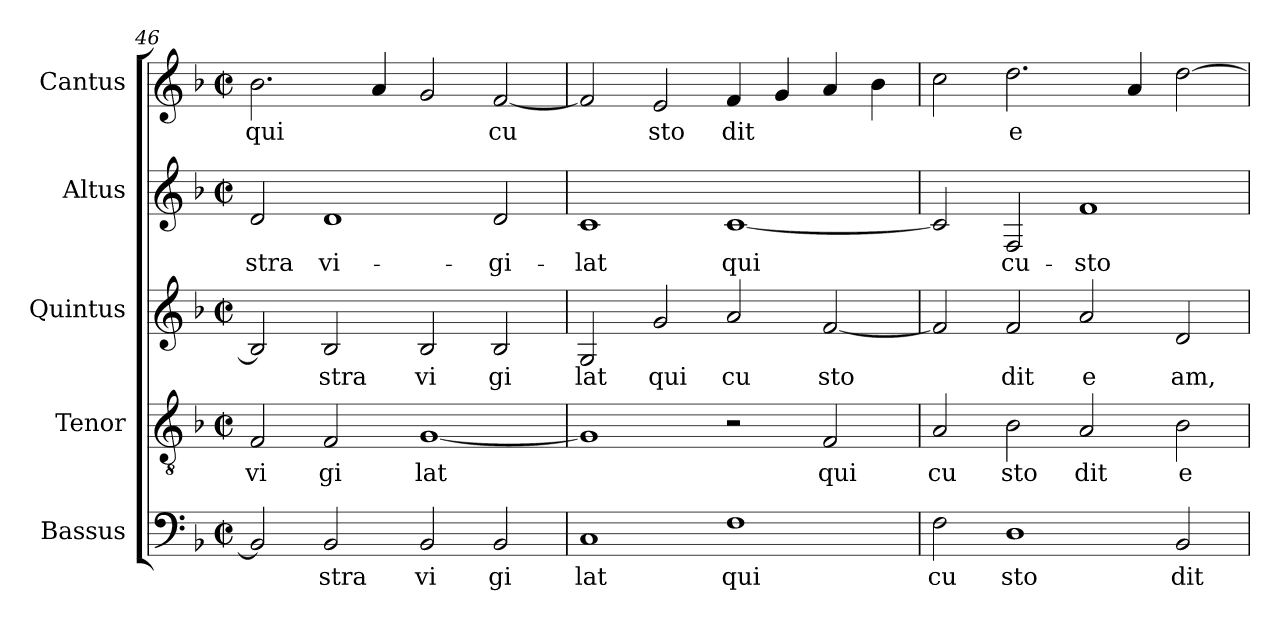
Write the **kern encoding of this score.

**kern	**text	**kern	**text	**kern	**text	**kern	**text	**kern	**text
*part5	*part5	*part4	*part4	*part3	*part3	*part2	*part2	*part1	*part1
*staff5	*staff5	*staff4	*staff4	*staff3	*staff3	*staff2	*staff2	*staff1	*staff1
*I"Bassus	*	*I"Tenor	*	*I"Quintus	*	*I"Altus	*	*I"Cantus	*
*clefF4	*	*clefGv2	*	*clefG2	*	*clefG2	*	*clefG2	*
*k[b-]	*	*k[b-]	*	*k[b-]	*	*k[b-]	*	*k[b-]	*
*F:	*	*F:	*	*F:	*	*F:	*	*F:	*
*M2/2	*	*M2/2	*	*M2/2	*	*M2/2	*	*M2/2	*
*met(c|)	*	*met(c|)	*	*met(c|)	*	*met(c|)	*	*met(c|)	*
=46	=46	=46	=46	=46	=46	=46	=46	=46	=46
!	!LO:LY:b:cj	!	!LO:LY:b:cj	!	!LO:LY:b:cj	!	!LO:LY:b:cj	!	!LO:LY:b:cj
2BB-/]	.	2F/	vi	2B-/]	.	2d/	-stra	2.b-\	qui
!	!LO:LY:b:cj	!	!LO:LY:b:cj	!	!LO:LY:b:cj	!	!LO:LY:b:cj	!	!
2BB-/	stra	2F/	gi	2B-/	stra	1d	vi-	.	.
!	!	!	!	!	!	!	!	!	!LO:LY:b:cj
.	.	.	.	.	.	.	.	4a/	.
!	!LO:LY:b:cj	!	!LO:LY:b:cj	!	!LO:LY:b:cj	!	!	!	!LO:LY:b:cj
2BB-/	vi	[<1G	lat	2B-/	vi	.	.	2g/	.
!	!LO:LY:b:cj	!	!	!	!LO:LY:b:cj	!	!LO:LY:b:cj	!	!LO:LY:b:cj
2BB-/	gi	.	.	2B-/	gi	2d/	-gi-	[<2f/	cu
=47	=47	=47	=47	=47	=47	=47	=47	=47	=47
!	!LO:LY:b:cj	!	!LO:LY:b:cj	!	!LO:LY:b:cj	!	!LO:LY:b:cj	!	!LO:LY:b:cj
1C	lat	1G]	.	2G/	lat	1c	-lat	2f/]	.
!	!	!	!	!	!LO:LY:b:cj	!	!	!	!LO:LY:b:cj
.	.	.	.	2g/	qui	.	.	2e/	sto
!	!LO:LY:b:cj	!	!	!	!LO:LY:b:cj	!	!LO:LY:b:cj	!	!LO:LY:b:cj
1F	qui	2r	.	2a/	cu	[<1c	qui-	4f/	dit
!	!	!	!	!	!	!	!	!	!LO:LY:b:cj
.	.	.	.	.	.	.	.	4g/	.
!	!	!	!LO:LY:b:cj	!	!LO:LY:b:cj	!	!	!	!LO:LY:b:cj
.	.	2F/	qui	[<2f/	sto	.	.	4a/	.
!	!	!	!	!	!	!	!	!	!LO:LY:b:cj
.	.	.	.	.	.	.	.	4b-\	.
=48	=48	=48	=48	=48	=48	=48	=48	=48	=48
!	!LO:LY:b:cj	!	!LO:LY:b:cj	!	!LO:LY:b:cj	!	!LO:LY:b:cj	!	!LO:LY:b:cj
2F\	cu	2A/	cu	2f/]	.	2c/]	--	2cc\	.
!	!LO:LY:b:cj	!	!LO:LY:b:cj	!	!LO:LY:b:cj	!	!LO:LY:b:cj	!	!LO:LY:b:cj
1D	sto	2B-\	sto	2f/	dit	2F/	-cu-	2.dd\	e
!	!	!	!LO:LY:b:cj	!	!LO:LY:b:cj	!	!LO:LY:b:cj	!	!
.	.	2A/	dit	2a/	e	1f	-sto-	.	.
!	!	!	!	!	!	!	!	!	!LO:LY:b:cj
.	.	.	.	.	.	.	.	4a/	.
!	!LO:LY:b:cj	!	!LO:LY:b:cj	!	!LO:LY:b:cj	!	!	!	!LO:LY:b:cj
2BB-/	dit	2B-\	e	2d/	am,	.	.	[>2dd\	.
=	=	=	=	=	=	=	=	=	=
*-	*-	*-	*-	*-	*-	*-	*-	*-	*-
